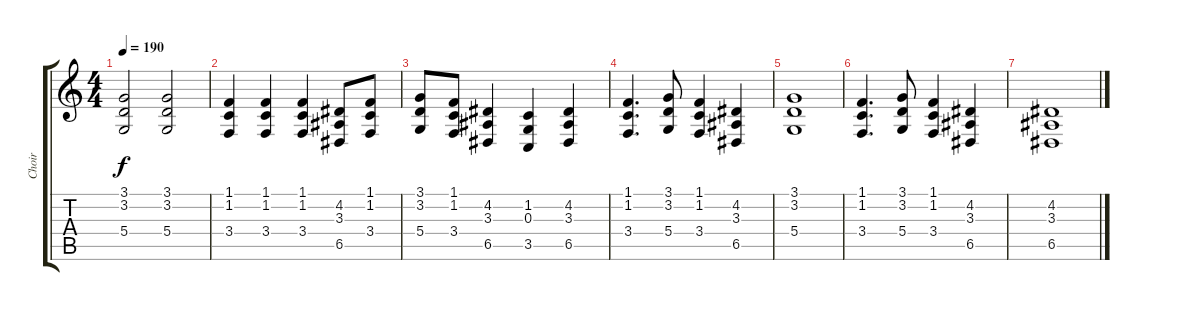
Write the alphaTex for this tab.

\track ("Choir" "Choir") {instrument pad4choir}
\staff {score tabs}
\tuning (E4 B3 G3 D3 A2 E2) {hide}
\ts (4 4)
\tempo 190
\clef g2
\ks c
(3.1 3.2 5.4).2{dy f} (3.1 3.2 5.4).2 |
(1.1 1.2 3.4).4 (1.1 1.2 3.4).4 (1.1 1.2 3.4).4 (4.2 3.3 6.5).8 (1.1 1.2 3.4).8 |
(3.1 3.2 5.4).8 (1.1 1.2 3.4).8 (4.2 3.3 6.5).4 (1.2 0.3 3.5).4 (4.2 3.3 6.5).4 |
(1.1 1.2 3.4).4{d} (3.1 3.2 5.4).8 (1.1 1.2 3.4).4 (4.2 3.3 6.5).4 |
(3.1 3.2 5.4).1 |
(1.1 1.2 3.4).4{d} (3.1 3.2 5.4).8 (1.1 1.2 3.4).4 (4.2 3.3 6.5).4 |
(4.2 3.3 6.5).1
